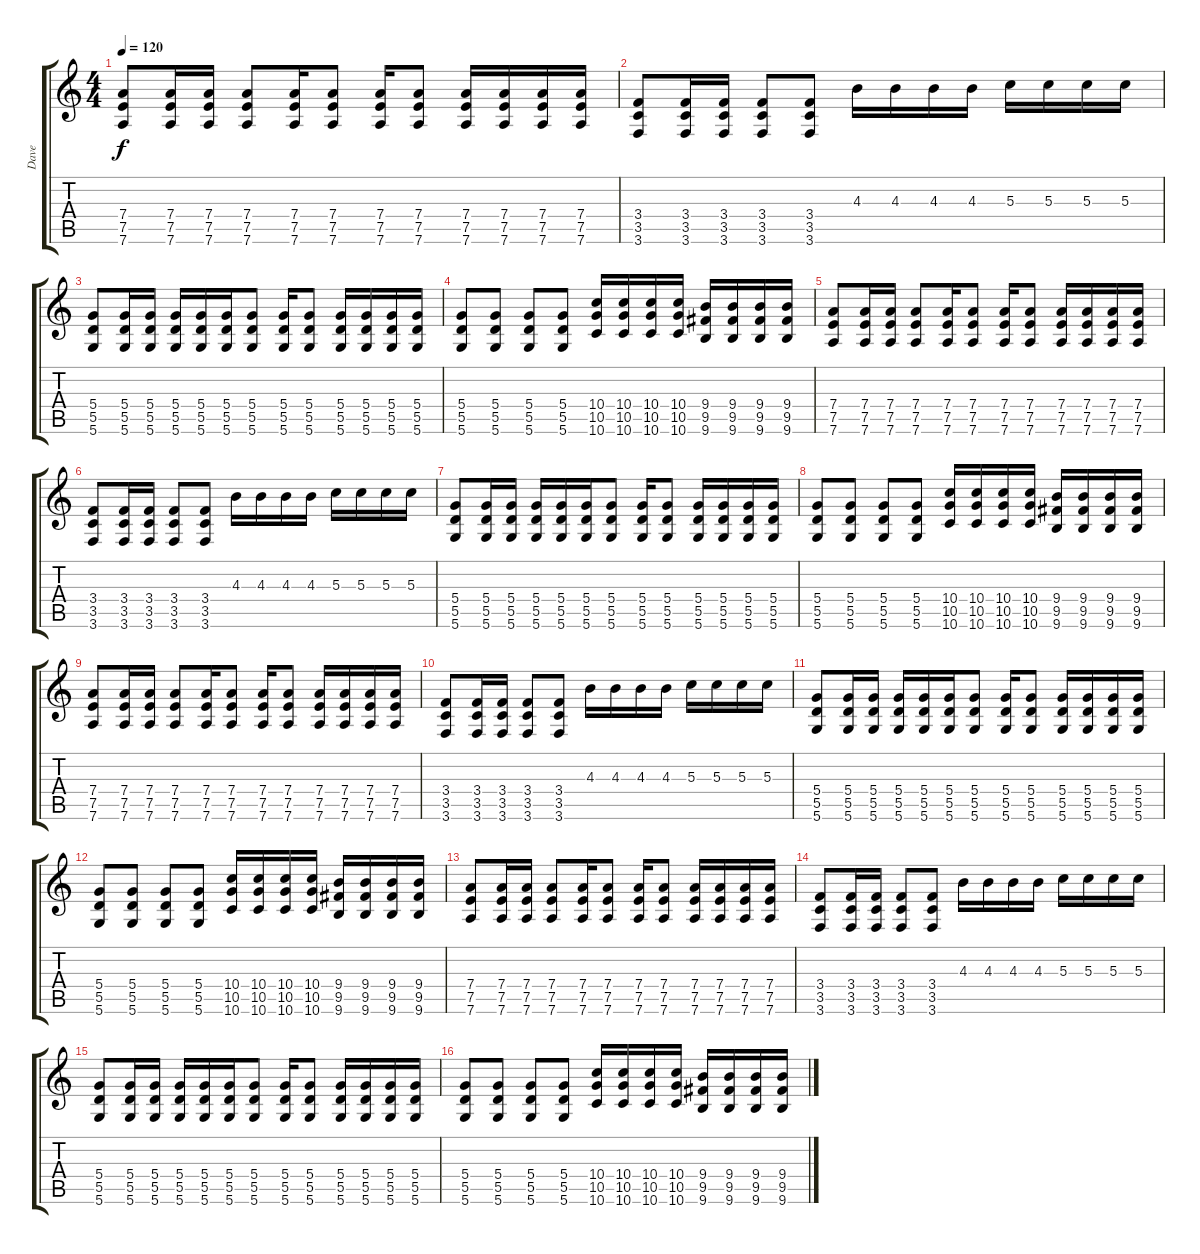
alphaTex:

\track ("Dave" "Dave") {instrument distortionguitar}
\staff {score tabs}
\tuning (E4 B3 G3 D3 A2 D2) {hide}
\ts (4 4)
\tempo 120
\clef g2
\ks c
(7.4 7.5 7.6).8{dy f} (7.4 7.5 7.6).16 (7.4 7.5 7.6).16 (7.4 7.5 7.6).8 (7.4 7.5 7.6).16 (7.4 7.5 7.6).8 (7.4 7.5 7.6).16 (7.4 7.5 7.6).8 (7.4 7.5 7.6).16 (7.4 7.5 7.6).16 (7.4 7.5 7.6).16 (7.4 7.5 7.6).16 |
(3.4 3.5 3.6).8 (3.4 3.5 3.6).16 (3.4 3.5 3.6).16 (3.4 3.5 3.6).8 (3.4 3.5 3.6).8 4.3.16 4.3.16 4.3.16 4.3.16 5.3.16 5.3.16 5.3.16 5.3.16 |
(5.4 5.5 5.6).8 (5.4 5.5 5.6).16 (5.4 5.5 5.6).16 (5.4 5.5 5.6).16 (5.4 5.5 5.6).16 (5.4 5.5 5.6).16 (5.4 5.5 5.6).8 (5.4 5.5 5.6).16 (5.4 5.5 5.6).8 (5.4 5.5 5.6).16 (5.4 5.5 5.6).16 (5.4 5.5 5.6).16 (5.4 5.5 5.6).16 |
(5.4 5.5 5.6).8 (5.4 5.5 5.6).8 (5.4 5.5 5.6).8 (5.4 5.5 5.6).8 (10.4 10.5 10.6).16 (10.4 10.5 10.6).16 (10.4 10.5 10.6).16 (10.4 10.5 10.6).16 (9.4 9.5 9.6).16 (9.4 9.5 9.6).16 (9.4 9.5 9.6).16 (9.4 9.5 9.6).16 |
(7.4 7.5 7.6).8 (7.4 7.5 7.6).16 (7.4 7.5 7.6).16 (7.4 7.5 7.6).8 (7.4 7.5 7.6).16 (7.4 7.5 7.6).8 (7.4 7.5 7.6).16 (7.4 7.5 7.6).8 (7.4 7.5 7.6).16 (7.4 7.5 7.6).16 (7.4 7.5 7.6).16 (7.4 7.5 7.6).16 |
(3.4 3.5 3.6).8 (3.4 3.5 3.6).16 (3.4 3.5 3.6).16 (3.4 3.5 3.6).8 (3.4 3.5 3.6).8 4.3.16 4.3.16 4.3.16 4.3.16 5.3.16 5.3.16 5.3.16 5.3.16 |
(5.4 5.5 5.6).8 (5.4 5.5 5.6).16 (5.4 5.5 5.6).16 (5.4 5.5 5.6).16 (5.4 5.5 5.6).16 (5.4 5.5 5.6).16 (5.4 5.5 5.6).8 (5.4 5.5 5.6).16 (5.4 5.5 5.6).8 (5.4 5.5 5.6).16 (5.4 5.5 5.6).16 (5.4 5.5 5.6).16 (5.4 5.5 5.6).16 |
(5.4 5.5 5.6).8 (5.4 5.5 5.6).8 (5.4 5.5 5.6).8 (5.4 5.5 5.6).8 (10.4 10.5 10.6).16 (10.4 10.5 10.6).16 (10.4 10.5 10.6).16 (10.4 10.5 10.6).16 (9.4 9.5 9.6).16 (9.4 9.5 9.6).16 (9.4 9.5 9.6).16 (9.4 9.5 9.6).16 |
(7.4 7.5 7.6).8 (7.4 7.5 7.6).16 (7.4 7.5 7.6).16 (7.4 7.5 7.6).8 (7.4 7.5 7.6).16 (7.4 7.5 7.6).8 (7.4 7.5 7.6).16 (7.4 7.5 7.6).8 (7.4 7.5 7.6).16 (7.4 7.5 7.6).16 (7.4 7.5 7.6).16 (7.4 7.5 7.6).16 |
(3.4 3.5 3.6).8 (3.4 3.5 3.6).16 (3.4 3.5 3.6).16 (3.4 3.5 3.6).8 (3.4 3.5 3.6).8 4.3.16 4.3.16 4.3.16 4.3.16 5.3.16 5.3.16 5.3.16 5.3.16 |
(5.4 5.5 5.6).8 (5.4 5.5 5.6).16 (5.4 5.5 5.6).16 (5.4 5.5 5.6).16 (5.4 5.5 5.6).16 (5.4 5.5 5.6).16 (5.4 5.5 5.6).8 (5.4 5.5 5.6).16 (5.4 5.5 5.6).8 (5.4 5.5 5.6).16 (5.4 5.5 5.6).16 (5.4 5.5 5.6).16 (5.4 5.5 5.6).16 |
(5.4 5.5 5.6).8 (5.4 5.5 5.6).8 (5.4 5.5 5.6).8 (5.4 5.5 5.6).8 (10.4 10.5 10.6).16 (10.4 10.5 10.6).16 (10.4 10.5 10.6).16 (10.4 10.5 10.6).16 (9.4 9.5 9.6).16 (9.4 9.5 9.6).16 (9.4 9.5 9.6).16 (9.4 9.5 9.6).16 |
(7.4 7.5 7.6).8 (7.4 7.5 7.6).16 (7.4 7.5 7.6).16 (7.4 7.5 7.6).8 (7.4 7.5 7.6).16 (7.4 7.5 7.6).8 (7.4 7.5 7.6).16 (7.4 7.5 7.6).8 (7.4 7.5 7.6).16 (7.4 7.5 7.6).16 (7.4 7.5 7.6).16 (7.4 7.5 7.6).16 |
(3.4 3.5 3.6).8 (3.4 3.5 3.6).16 (3.4 3.5 3.6).16 (3.4 3.5 3.6).8 (3.4 3.5 3.6).8 4.3.16 4.3.16 4.3.16 4.3.16 5.3.16 5.3.16 5.3.16 5.3.16 |
(5.4 5.5 5.6).8 (5.4 5.5 5.6).16 (5.4 5.5 5.6).16 (5.4 5.5 5.6).16 (5.4 5.5 5.6).16 (5.4 5.5 5.6).16 (5.4 5.5 5.6).8 (5.4 5.5 5.6).16 (5.4 5.5 5.6).8 (5.4 5.5 5.6).16 (5.4 5.5 5.6).16 (5.4 5.5 5.6).16 (5.4 5.5 5.6).16 |
(5.4 5.5 5.6).8 (5.4 5.5 5.6).8 (5.4 5.5 5.6).8 (5.4 5.5 5.6).8 (10.4 10.5 10.6).16 (10.4 10.5 10.6).16 (10.4 10.5 10.6).16 (10.4 10.5 10.6).16 (9.4 9.5 9.6).16 (9.4 9.5 9.6).16 (9.4 9.5 9.6).16 (9.4 9.5 9.6).16
